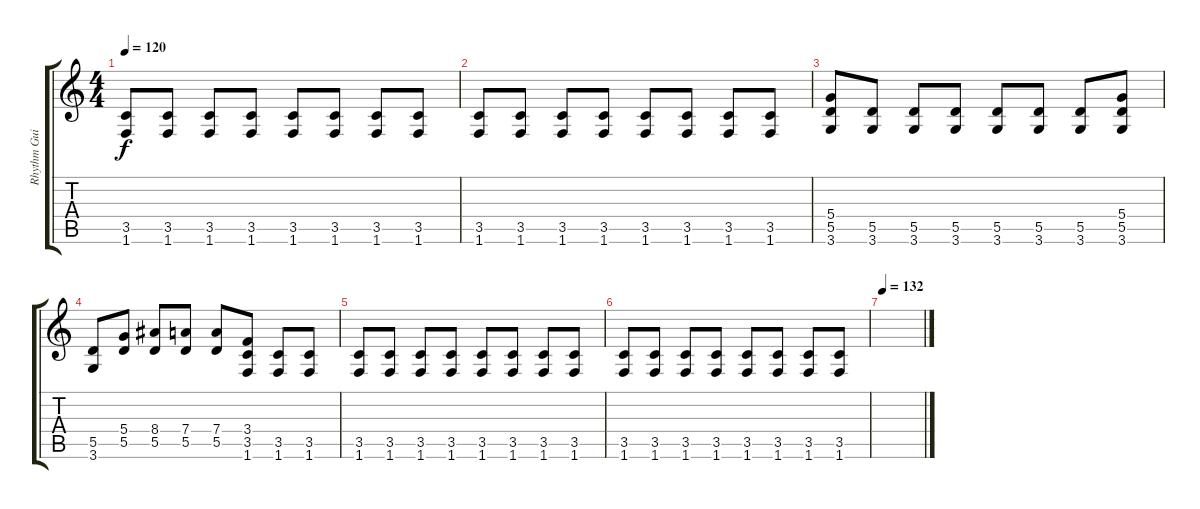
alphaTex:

\track ("Rhythm Guitar" "Rhythm Gui") {instrument distortionguitar}
\staff {score tabs}
\tuning (E4 B3 G3 D3 A2 E2) {hide}
\ts (4 4)
\tempo 120
\clef g2
\ks c
(3.5 1.6).8{dy f} (3.5 1.6).8 (3.5 1.6).8 (3.5 1.6).8 (3.5 1.6).8 (3.5 1.6).8 (3.5 1.6).8 (3.5 1.6).8 |
(3.5 1.6).8 (3.5 1.6).8 (3.5 1.6).8 (3.5 1.6).8 (3.5 1.6).8 (3.5 1.6).8 (3.5 1.6).8 (3.5 1.6).8 |
(5.4 5.5 3.6).8 (5.5 3.6).8 (5.5 3.6).8 (5.5 3.6).8 (5.5 3.6).8 (5.5 3.6).8 (5.5 3.6).8 (5.4 5.5 3.6).8 |
(5.5 3.6).8 (5.4 5.5).8 (8.4 5.5).8 (7.4 5.5).8 (7.4 5.5).8 (3.4 3.5 1.6).8 (3.5 1.6).8 (3.5 1.6).8 |
(3.5 1.6).8 (3.5 1.6).8 (3.5 1.6).8 (3.5 1.6).8 (3.5 1.6).8 (3.5 1.6).8 (3.5 1.6).8 (3.5 1.6).8 |
(3.5 1.6).8 (3.5 1.6).8 (3.5 1.6).8 (3.5 1.6).8 (3.5 1.6).8 (3.5 1.6).8 (3.5 1.6).8 (3.5 1.6).8 |
\tempo 132
